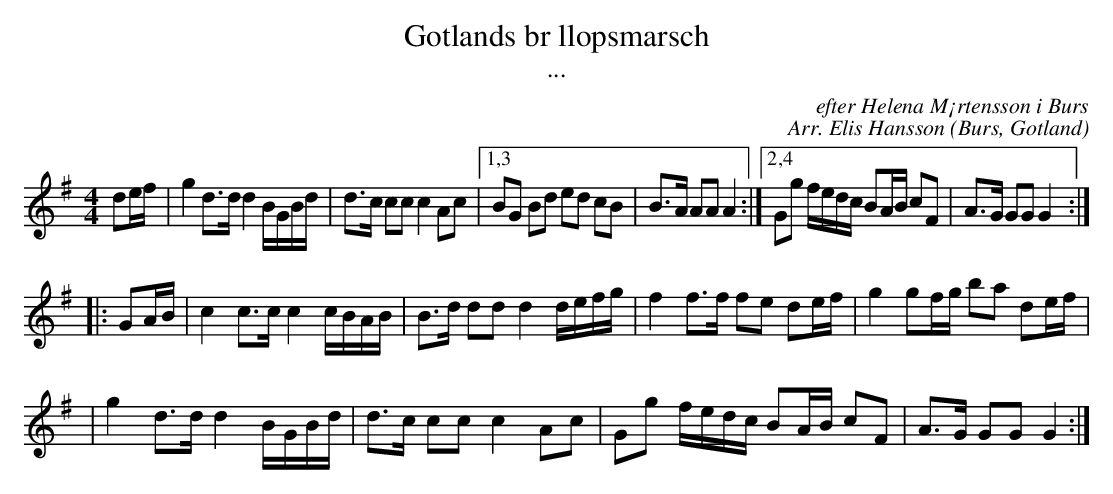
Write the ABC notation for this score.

X:1
T: Gotlands br llopsmarsch
O: Burs, Gotland
C: efter Helena M¡rtensson i Burs
C: Arr. Elis Hansson
T: ...
M: 4/4
L: 1/16
K: G
V: 1
d2ef \
| g4 d3d d4 BGBd | d3c c2c2 c4 A2c2 \
|1,3 B2G2 B2d2 e2d2 c2B2 | B3A A2A2 A4 \
:|2,4 G2g2 fedc B2AB c2F2 | A3G G2G2 G4 :|
|: G2AB \
| c4 c3c c4 cBAB | B3d d2d2 d4 defg \
| f4 f3f f2e2 d2ef | g4 g2fg b2a2 d2ef |
| g4 d3d d4 BGBd | d3c c2c2 c4 A2c2 \
| G2g2 fedc B2AB c2F2 | A3G G2G2 G4 :|
